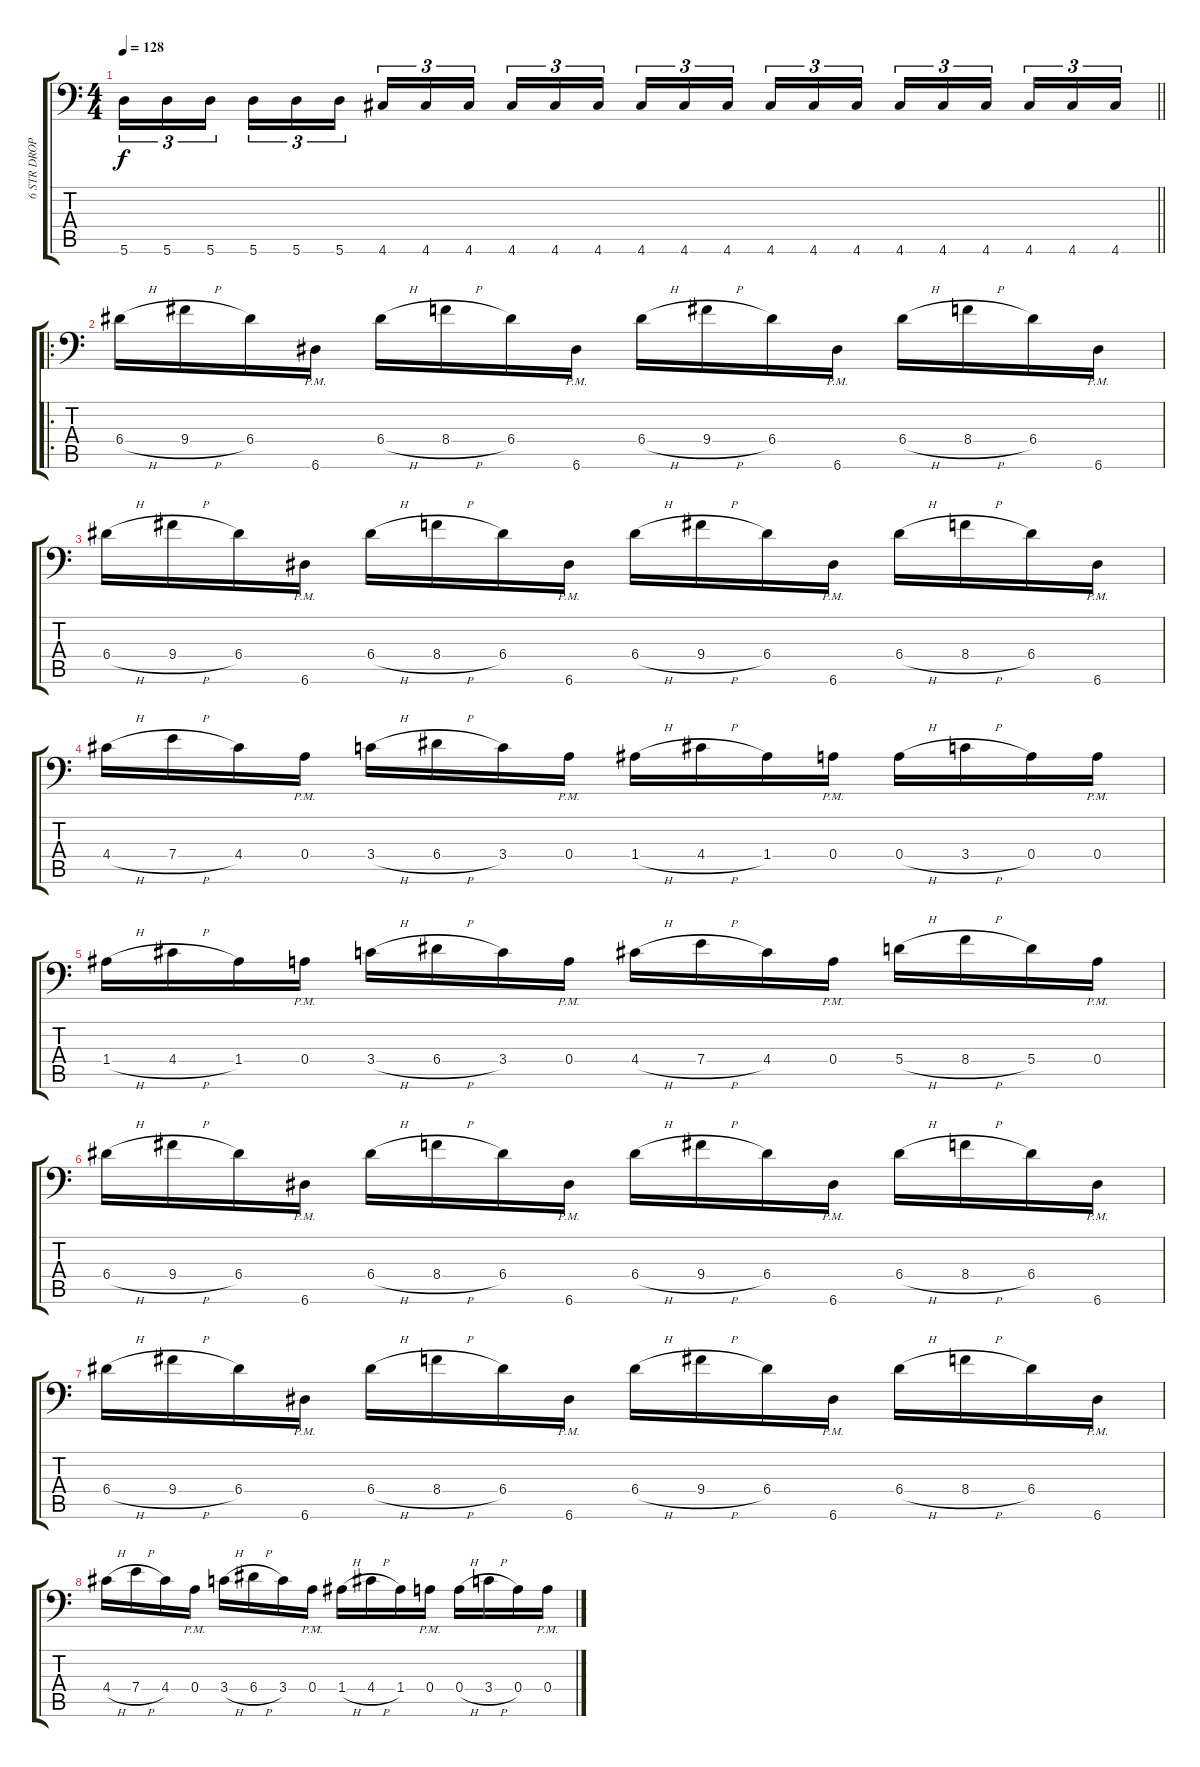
\track ("6 STR DROP A" "6 STR DROP") {instrument distortionguitar}
\staff {score tabs}
\tuning (B3 Gb3 D3 A2 E2 A1) {hide}
\ts (4 4)
\tempo 128
\clef f4
\barLineRight lightlight
\ks c
5.6.16{tu (3 2) dy f} 5.6.16{tu (3 2)} 5.6.16{tu (3 2) beam splitsecondary} 5.6.16{tu (3 2)} 5.6.16{tu (3 2)} 5.6.16{tu (3 2)} 4.6.16{tu (3 2)} 4.6.16{tu (3 2)} 4.6.16{tu (3 2) beam splitsecondary} 4.6.16{tu (3 2)} 4.6.16{tu (3 2)} 4.6.16{tu (3 2)} 4.6.16{tu (3 2)} 4.6.16{tu (3 2)} 4.6.16{tu (3 2) beam splitsecondary} 4.6.16{tu (3 2)} 4.6.16{tu (3 2)} 4.6.16{tu (3 2)} 4.6.16{tu (3 2)} 4.6.16{tu (3 2)} 4.6.16{tu (3 2) beam splitsecondary} 4.6.16{tu (3 2)} 4.6.16{tu (3 2)} 4.6.16{tu (3 2)} |
\ro
6.4{h}.16 9.4{h}.16 6.4.16 6.6{pm}.16 6.4{h}.16 8.4{h}.16 6.4.16 6.6{pm}.16 6.4{h}.16 9.4{h}.16 6.4.16 6.6{pm}.16 6.4{h}.16 8.4{h}.16 6.4.16 6.6{pm}.16 |
6.4{h}.16 9.4{h}.16 6.4.16 6.6{pm}.16 6.4{h}.16 8.4{h}.16 6.4.16 6.6{pm}.16 6.4{h}.16 9.4{h}.16 6.4.16 6.6{pm}.16 6.4{h}.16 8.4{h}.16 6.4.16 6.6{pm}.16 |
4.4{h}.16 7.4{h}.16 4.4.16 0.4{pm}.16 3.4{h}.16 6.4{h}.16 3.4.16 0.4{pm}.16 1.4{h}.16 4.4{h}.16 1.4.16 0.4{pm}.16 0.4{h}.16 3.4{h}.16 0.4.16 0.4{pm}.16 |
1.4{h}.16 4.4{h}.16 1.4.16 0.4{pm}.16 3.4{h}.16 6.4{h}.16 3.4.16 0.4{pm}.16 4.4{h}.16 7.4{h}.16 4.4.16 0.4{pm}.16 5.4{h}.16 8.4{h}.16 5.4.16 0.4{pm}.16 |
6.4{h}.16 9.4{h}.16 6.4.16 6.6{pm}.16 6.4{h}.16 8.4{h}.16 6.4.16 6.6{pm}.16 6.4{h}.16 9.4{h}.16 6.4.16 6.6{pm}.16 6.4{h}.16 8.4{h}.16 6.4.16 6.6{pm}.16 |
6.4{h}.16 9.4{h}.16 6.4.16 6.6{pm}.16 6.4{h}.16 8.4{h}.16 6.4.16 6.6{pm}.16 6.4{h}.16 9.4{h}.16 6.4.16 6.6{pm}.16 6.4{h}.16 8.4{h}.16 6.4.16 6.6{pm}.16 |
4.4{h}.16 7.4{h}.16 4.4.16 0.4{pm}.16 3.4{h}.16 6.4{h}.16 3.4.16 0.4{pm}.16 1.4{h}.16 4.4{h}.16 1.4.16 0.4{pm}.16 0.4{h}.16 3.4{h}.16 0.4.16 0.4{pm}.16
